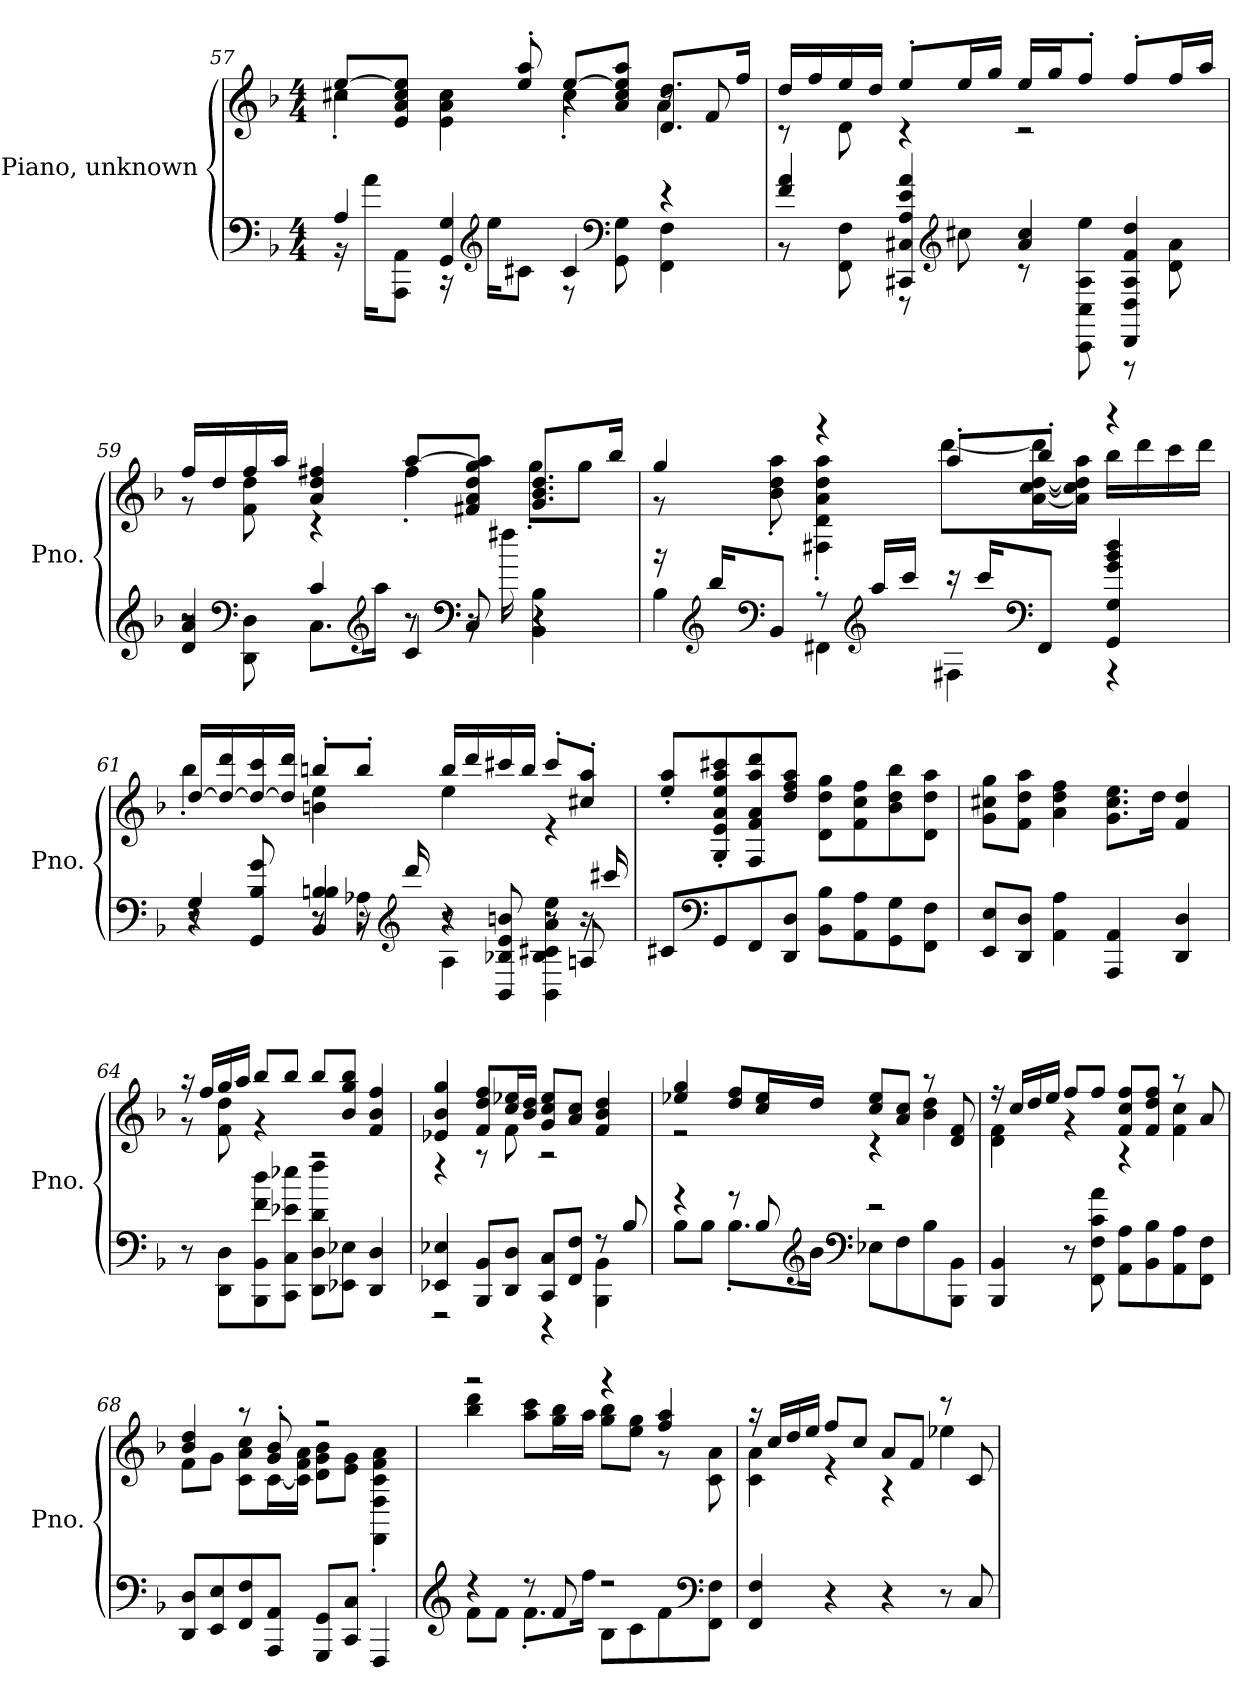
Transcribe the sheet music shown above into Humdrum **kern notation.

**kern	**kern
*part1	*part1
*staff2	*staff1
*I"Piano, unknown	*
*I'Pno.	*
*clefF4	*clefG2
*k[b-]	*k[b-]
*M4/4	*M4/4
=57	=57
*^	*^
*	*	*	*^
4A/	16r	[8ee/L	4cc#X'\	2r
.	16a\KL	.	.	.
.	8AAA\ 8AA\J	8e/ 8a/ 8cc#/ 8ee/]J	.	.
4GG/ 4G/	16r	8r	4e\ 4a\ 4cc#\	.
*clefG2	*	*	*	*
.	16ee\KL	.	.	.
.	8c#X\J	8ee/' 8aa/'	.	.
4c#/	8r	[8ee/L	4cc#'\	4r
*clefF4	*	*	*	*
.	8GG\ 8G\	8a/ 8cc#/ 8ee/] 8aa/J	.	.
4r	4FF\ 4F\	8.d/ 8.dd/L	4a\	8r
.	.	.	.	8f/
.	.	16ff/Jk	.	.
*	*	*	*v	*v
!!LO:LB:g=z
=58	=58	=58	=58
4f/ 4a/	8r	16dd/LL	8r
.	.	16ff/	.
.	8FF\ 8F\	16ee/	8d\
.	.	16dd/JJ	.
4CC#X/ 4C#X/ 4A/ 4e/ 4a/	8r	8ee'/L	4r
*clefG2	*	*	*
.	8cc#X\	16ee/L	.
.	.	16gg/JJ	.
4a/ 4cc#/	8r	16ee/LL	2r
.	.	16gg/J	.
.	8CC#\ 8C#\ 8A\ 8ee\	8ff'/J	.
4DD/ 4D/ 4A/ 4f/ 4dd/	8r	8ff'/L	.
.	8d\ 8a\	16ff/L	.
.	.	16aa/JJ	.
=59	=59	=59	=59
*	*^	*	*
4d/ 4a/	8r	2r	16ff/LL	8r
.	.	.	16dd/	.
*clefF4	*	*	*	*
.	8DD\ 8D\	.	16ff/	8f\ 8dd\
.	.	.	16aa/JJ	.
4c/	8.C\L	.	4a/ 4dd/ 4ff#X/	4r
*clefG2	*	*	*	*
.	16aa\Jk	.	.	.
4c/	8r	8r	[8aa/L	4ff#'\
*clefF4	*	*	*	*
.	16r	8C/	8f#X/ 8a/ 8dd/ 8gg/ 8aa/]J	.
.	16ff#X\	.	.	.
4r	4BB-\ 4B-\	4r	8.g/ 8.b-/ 8.dd/L	8gg'\L
.	.	.	.	8gg\J
.	.	.	16bb-/Jk	.
*	*v	*v	*	*
!!LO:LB:g=z	!!
=60	=60	=60	=60
16r	4B-\	4gg/	8r
*clefG2	*	*	*
16bb-/KL	.	.	.
*clefF4	*	*	*
8BB-/J	.	.	8b-\' 8dd\' 8aa\'
8r	4FF#X\	4r	4F#X\' 4d\' 4a\' 4dd\' 4aa\'
*clefG2	*	*	*
16aa/LL	.	.	.
16ccc/JJ	.	.	.
16r	4F#X\	8aa'/L	[8ddd\L
16ccc/KL	.	.	.
*clefF4	*	*	*
8FF#/J	.	8bb-'/J	[16a\ [16cc\ [16dd\ 16ddd\]L
.	.	.	16a\] 16cc\] 16dd\] 16aa\JJ
4GG/ 4G/ 4g/ 4b-/ 4dd/	4r	4r	16bb-\LL
.	.	.	16ddd\
.	.	.	16ccc\
.	.	.	16ddd\JJ
!!LO:LB:g=z	!!
=61	=61	=61	=61
*	*^	*	*
8r	4r	4G/	[16dd/LL	4bb-'\
.	.	.	16dd/_ 16ddd/	.
8GG/ 8B-/ 8g/	.	.	16dd/_ 16ccc/	.
.	.	.	16dd/] 16ddd/JJ	.
8r	8r	4BB-/ 4B-/ 4Bn/	8bbn'/L	4bn\ 4ee\
16r	8A-X\	.	8bb'/J	.
*clefG2	*	*	*	*
16ddd/	.	.	.	.
8r	4A-\	4r	16bb/LL	4ee\
.	.	.	16ddd/	.
8BB-/ 8B-X/ 8e/ 8bn/	.	.	16ccc#X/	.
.	.	.	16bb/JJ	.
8r	4BB-\ 4B-\ 4c#X\ 4a\ 4ee\	8r	8ccc#'/L	4r
16r	.	8An/	8cc#X/' 8aa/'J	.
16ccc#X/	.	.	.	.
*v	*v	*v	*	*
*	*v	*v
=62	=62
8c#X/L	8ee/' 8aa/'L
*clefF4	*
8GG/	8G/' 8e/' 8a/' 8ee/' 8aa/' 8ccc#X/'
8FF/	8F/ 8f/ 8a/ 8aa/ 8ddd/
8DD/ 8D/J	8dd/ 8ff/ 8aa/J
8BB-\ 8B-\L	8d\ 8dd\ 8gg\L
8AA\ 8A\	8f\ 8cc\ 8ff\
8GG\ 8G\	8b-\ 8dd\ 8bb-\
8FF\ 8F\J	8d\ 8dd\ 8aa\J
=63	=63
8EE/ 8E/L	8g\ 8cc#X\ 8gg\L
8DD/ 8D/J	8f\ 8dd\ 8aa\J
4AA\ 4A\	4a\ 4dd\ 4ff\
4AAA/ 4AA/	8.g\ 8.cc#\ 8.ee\L
.	16dd\Jk
4DD/ 4D/	4f/ 4dd/
!!LO:LB:g=z
=64	=64
*	*^
8r	16r	8r
.	16ff/LL	.
8DD\ 8D\L	16gg/	8f\ 8dd\
.	16aa/JJ	.
8BBB-\ 8BB-\ 8f\ 8dd\	8bb-/L	4r
8CC\ 8C\ 8e-X\ 8ee-X\J	8bb-/J	.
8DD\ 8D\ 8d\ 8ff\L	8bb-/L	2r
8EE-X\ 8E-X\J	8b-/ 8gg/ 8bb-/J	.
4DD/ 4D/	4f/ 4b-/ 4ff/	.
=65	=65	=65
*^	*	*
4EE-X/ 4E-X/	2r	4e-X/ 4b-/ 4gg/	4r
8BBB-/ 8BB-/L	.	8f/ 8dd/ 8ff/L	8r
8DD/ 8D/J	.	16cc/ 16ee-X/L	8f\
.	.	16b-/ 16dd/JJ	.
8CC/ 8C/L	4r	8g/ 8cc/ 8ee-/L	2r
8FF/ 8F/J	.	8a/ 8cc/J	.
8r	4BBB-\ 4BB-\	4f/ 4b-/ 4dd/	.
8B-/	.	.	.
=66	=66	=66	=66
4r	8B-\L	4ee-X/ 4gg/	2r
.	8B-\J	.	.
8r	8.B-'\L	8dd/ 8ff/L	.
8B-/	.	16cc/ 16ee-/L	.
*clefG2	*	*	*
.	16b-\Jk	16dd/JJ	.
*clefF4	*	*	*
2r	8E-X\L	8cc/ 8ee-/L	4r
.	8F\	8a/ 8cc/J	.
.	8B-\	8r	4b-\ 4dd\
.	8BBB-\ 8BB-\J	8d/ 8f/	.
*v	*v	*	*
!!LO:PB:g=z	!!
=67	=67	=67
4BBB-/ 4BB-/	16r	4d\ 4f\
.	16cc/LL	.
.	16dd/	.
.	16ee/JJ	.
8r	8ff/L	4r
8FF\ 8F\ 8c\ 8a\	8ff/J	.
8AA\ 8A\L	8f/ 8cc/ 8ff/L	4r
8BB-\ 8B-\	8f/ 8dd/ 8ff/J	.
8AA\ 8A\	8r	4f\ 4cc\
8FF\ 8F\J	8a/	.
=68	=68	=68
8DD/ 8D/L	4b-/ 4dd/	8f\L
8EE/ 8E/	.	8g\J
8FF/ 8F/	8r	8c\ 8a\ 8cc\L
8AAA/ 8AA/J	8g/' 8b-/'	[16c\L
.	.	16c\] 16f\ 16a\JJ
8GGG/ 8GG/L	2r	8d\ 8g\ 8b-\L
8CC/ 8C/J	.	8e\ 8g\J
4FFF/	.	4FF\' 4F\' 4c\' 4f\' 4a\'
=69	=69	=69
*clefG2	*	*
*^	*	*
4r	8f\L	2r	4bb-\ 4ddd\
.	8f\J	.	.
8r	8.f'\L	.	8aa\ 8ccc\L
8f/	.	.	16gg\ 16bb-\L
.	16ff\Jk	.	16aa\JJ
2r	8B-\L	4r	8gg\ 8bb-\L
.	8c\	.	8ee\ 8gg\J
.	8f\	4ff/ 4aa/	8r
*clefF4	*	*	*
.	8FF\ 8F\J	.	8c\ 8a\
*v	*v	*	*
!!LO:LB:g=z	!!
=70	=70	=70
4FF/ 4F/	16r	4c\ 4a\
.	16cc/LL	.
.	16dd/	.
.	16ee/JJ	.
4r	8ff/L	4r
.	8cc/J	.
4r	8a/L	4r
.	8f/J	.
8r	8r	4ee-X\
8C/	8c/	.
*	*v	*v
=	=
*-	*-
